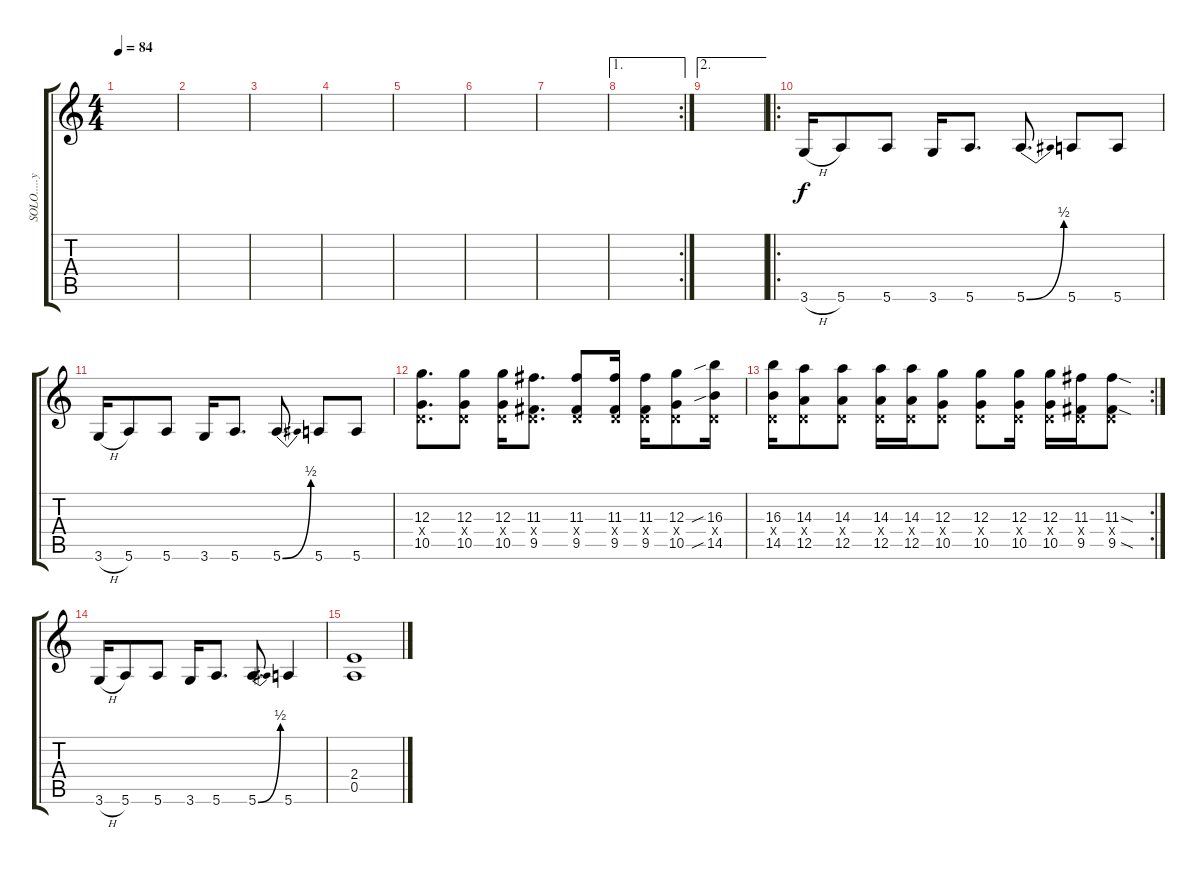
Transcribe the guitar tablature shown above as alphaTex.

\track ("SOLO.....yea" "SOLO.....y") {instrument distortionguitar}
\staff {score tabs}
\tuning (E4 B3 G3 D3 A2 E2) {hide}
\ts (4 4)
\tempo 84
\clef g2
\ks c
|
|
|
|
|
|
|
\ae 1
\rc 2
|
\ae 2
|
\ro
3.6{h}.16 5.6.8 5.6.8 3.6.16 5.6.8{d} 5.6{be (bend 0 0 60 2)}.8{d} 5.6.8 5.6.8 |
3.6{h}.16 5.6.8 5.6.8 3.6.16 5.6.8{d} 5.6{be (bend 0 0 60 2)}.8{d} 5.6.8 5.6.8 |
(12.3 0.4{x} 10.5).8{d} (12.3 0.4{x} 10.5).8 (12.3 0.4{x} 10.5).16 (11.3 0.4{x} 9.5).8{d} (11.3 0.4{x} 9.5).8 (11.3 0.4{x} 9.5).16 (11.3 0.4{x} 9.5).16 (12.3 0.4{x} 10.5).8 (16.3{sib} 0.4{x} 14.5{sib}).16 |
\rc 2
(16.3 0.4{x} 14.5).16 (14.3 0.4{x} 12.5).8 (14.3 0.4{x} 12.5).8 (14.3 0.4{x} 12.5).16 (14.3 0.4{x} 12.5).16 (12.3 0.4{x} 10.5).8 (12.3 0.4{x} 10.5).8 (12.3 0.4{x} 10.5).16 (12.3 0.4{x} 10.5).16 (11.3 0.4{x} 9.5).16 (11.3{sod} 0.4{x} 9.5{sod}).8 |
3.6{h}.16 5.6.8 5.6.8 3.6.16 5.6.8{d} 5.6{be (bend 0 0 60 2)}.8{d} 5.6.4 |
(2.4 0.5).1
